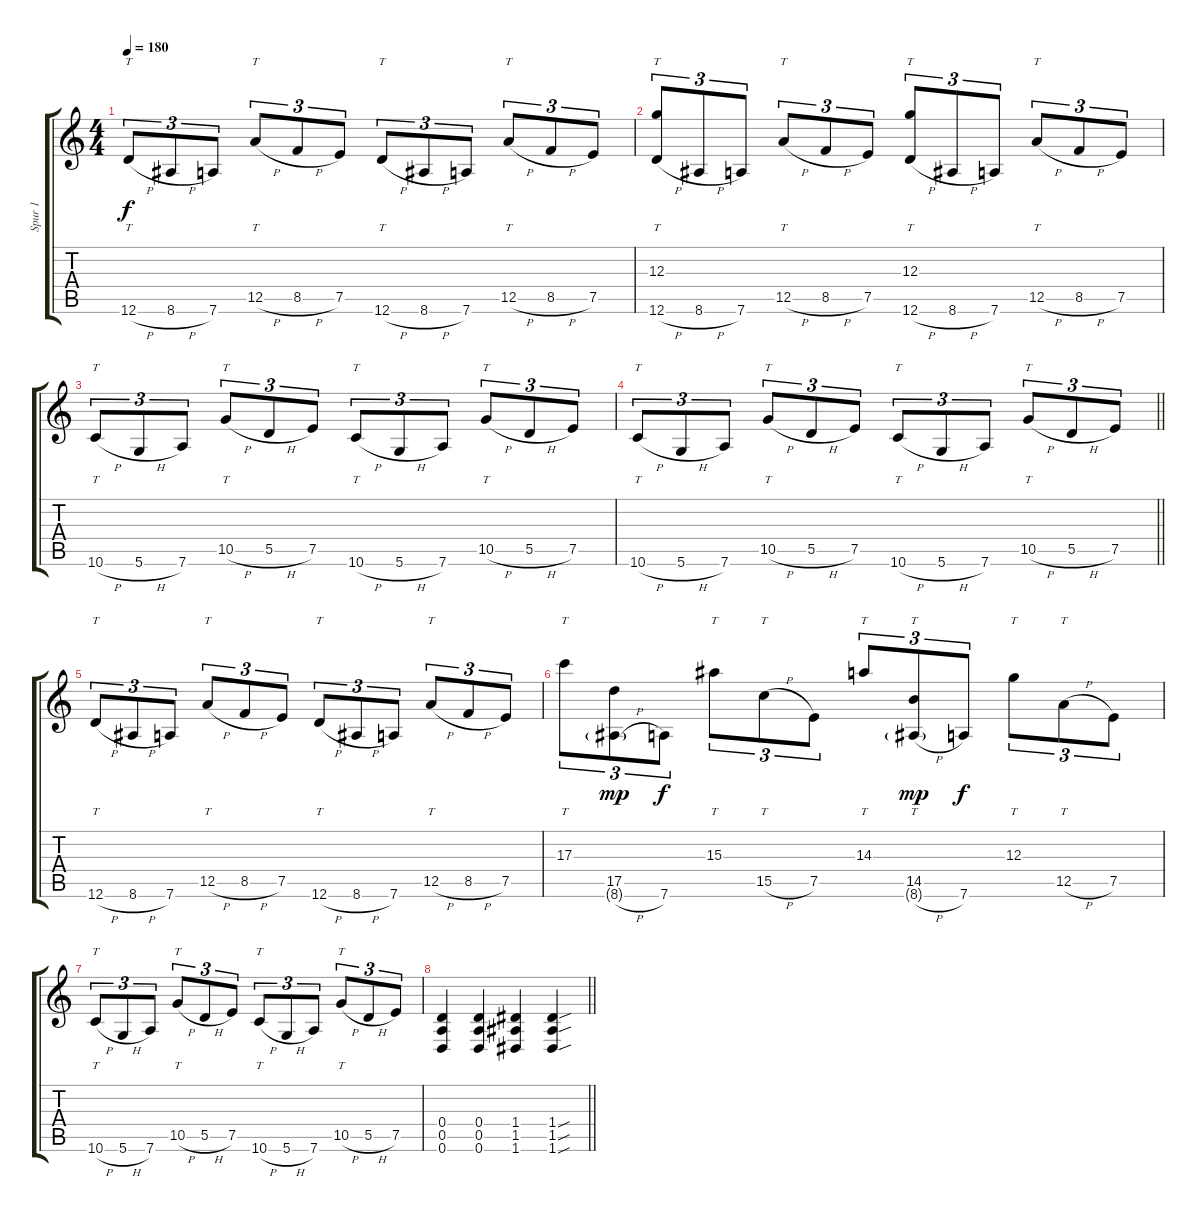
\track ("Spur 1" "Spur 1") {instrument distortionguitar}
\staff {score tabs}
\tuning (D4 A3 G3 D3 A2 D2) {hide}
\ts (4 4)
\tempo 180
\clef g2
\ks c
12.6{h}.8{tt tu (3 2) dy f} 8.6{h}.8{tu (3 2)} 7.6.8{tu (3 2)} 12.5{h}.8{tt tu (3 2)} 8.5{h}.8{tu (3 2)} 7.5.8{tu (3 2)} 12.6{h}.8{tt tu (3 2)} 8.6{h}.8{tu (3 2)} 7.6.8{tu (3 2)} 12.5{h}.8{tt tu (3 2)} 8.5{h}.8{tu (3 2)} 7.5.8{tu (3 2)} |
(12.3 12.6{h}).8{tt tu (3 2)} 8.6{h}.8{tu (3 2)} 7.6.8{tu (3 2)} 12.5{h}.8{tt tu (3 2)} 8.5{h}.8{tu (3 2)} 7.5.8{tu (3 2)} (12.3 12.6{h}).8{tt tu (3 2)} 8.6{h}.8{tu (3 2)} 7.6.8{tu (3 2)} 12.5{h}.8{tt tu (3 2)} 8.5{h}.8{tu (3 2)} 7.5.8{tu (3 2)} |
10.6{h}.8{tt tu (3 2)} 5.6{h}.8{tu (3 2)} 7.6.8{tu (3 2)} 10.5{h}.8{tt tu (3 2)} 5.5{h}.8{tu (3 2)} 7.5.8{tu (3 2)} 10.6{h}.8{tt tu (3 2)} 5.6{h}.8{tu (3 2)} 7.6.8{tu (3 2)} 10.5{h}.8{tt tu (3 2)} 5.5{h}.8{tu (3 2)} 7.5.8{tu (3 2)} |
\barLineRight lightlight
10.6{h}.8{tt tu (3 2)} 5.6{h}.8{tu (3 2)} 7.6.8{tu (3 2)} 10.5{h}.8{tt tu (3 2)} 5.5{h}.8{tu (3 2)} 7.5.8{tu (3 2)} 10.6{h}.8{tt tu (3 2)} 5.6{h}.8{tu (3 2)} 7.6.8{tu (3 2)} 10.5{h}.8{tt tu (3 2)} 5.5{h}.8{tu (3 2)} 7.5.8{tu (3 2)} |
12.6{h}.8{tt tu (3 2)} 8.6{h}.8{tu (3 2)} 7.6.8{tu (3 2)} 12.5{h}.8{tt tu (3 2)} 8.5{h}.8{tu (3 2)} 7.5.8{tu (3 2)} 12.6{h}.8{tt tu (3 2)} 8.6{h}.8{tu (3 2)} 7.6.8{tu (3 2)} 12.5{h}.8{tt tu (3 2)} 8.5{h}.8{tu (3 2)} 7.5.8{tu (3 2)} |
17.3.8{tt tu (3 2)} (17.5 8.6{h g}).8{tu (3 2) dy mp} 7.6.8{tu (3 2) dy f} 15.3.8{tt tu (3 2)} 15.5{h}.8{tt tu (3 2)} 7.5.8{tu (3 2)} 14.3.8{tt tu (3 2)} (14.5 8.6{h g}).8{tt tu (3 2) dy mp} 7.6.8{tu (3 2) dy f} 12.3.8{tt tu (3 2)} 12.5{h}.8{tt tu (3 2)} 7.5.8{tu (3 2)} |
10.6{h}.8{tt tu (3 2)} 5.6{h}.8{tu (3 2)} 7.6.8{tu (3 2)} 10.5{h}.8{tt tu (3 2)} 5.5{h}.8{tu (3 2)} 7.5.8{tu (3 2)} 10.6{h}.8{tt tu (3 2)} 5.6{h}.8{tu (3 2)} 7.6.8{tu (3 2)} 10.5{h}.8{tt tu (3 2)} 5.5{h}.8{tu (3 2)} 7.5.8{tu (3 2)} |
\barLineRight lightlight
(0.4 0.5 0.6).4 (0.4 0.5 0.6).4 (1.4 1.5 1.6).4 (1.4{sou} 1.5{sou} 1.6{sou}).4
